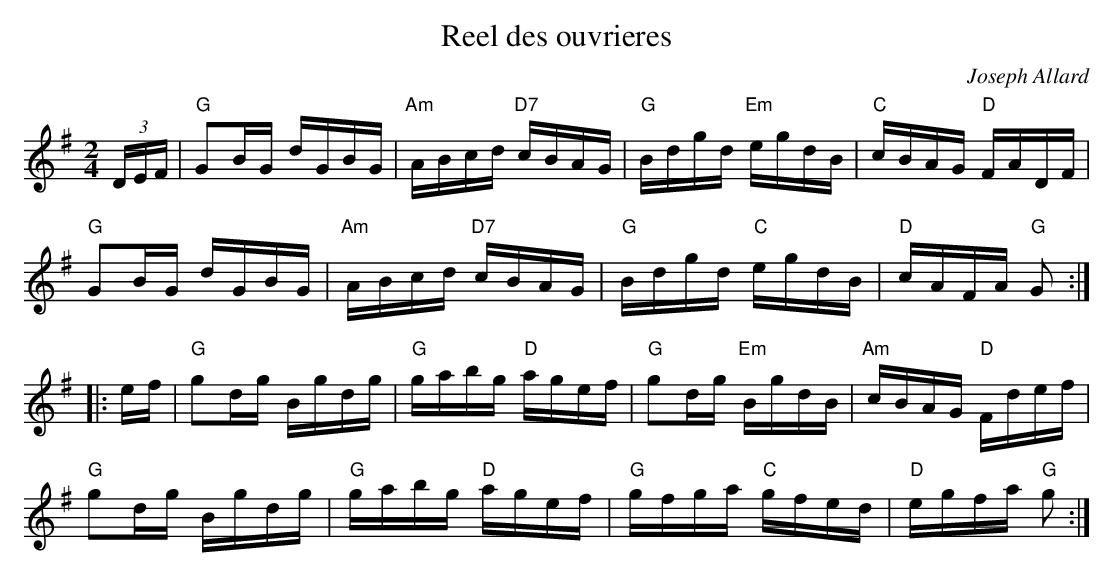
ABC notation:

X:1
T:Reel des ouvrieres
C:Joseph Allard
M:2/4
L:1/16
K:G
(3DEF | "G"G2BG dGBG | "Am"ABcd "D7"cBAG |\
 "G"Bdgd "Em"egdB | "C"cBAG "D"FADF |
 "G"G2BG dGBG | "Am"ABcd "D7"cBAG |\
 "G"Bdgd "C"egdB | "D"cAFA "G"G2 :|
|: ef | "G"g2dg Bgdg | "G"gabg "D"agef |\
 "G"g2dg "Em"BgdB | "Am"cBAG "D"Fdef |
 "G"g2dg Bgdg | "G"gabg "D"agef | "G"gfga "C"gfed | "D"egfa "G"g2 :|
